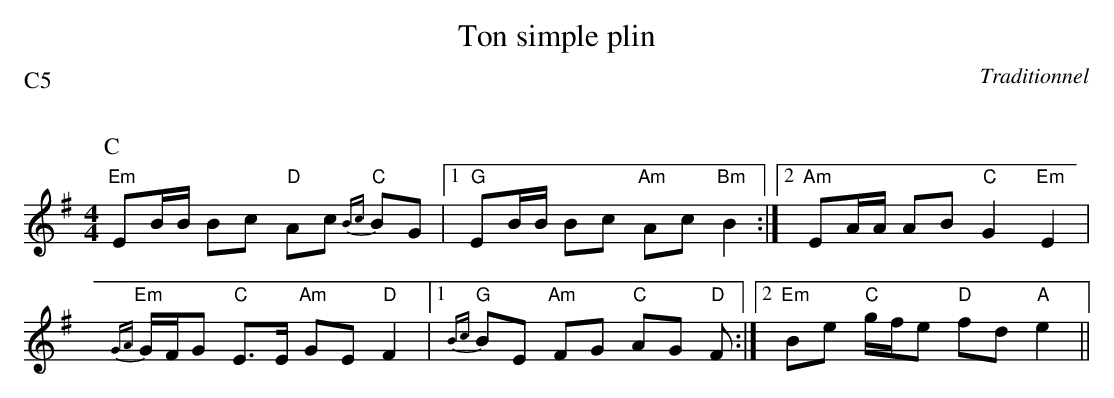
X:1
T:Ton simple plin
C:Traditionnel
Q:C2=160
P:C5
M:4/4
K:Em
P:C
\large
"Em"EB/2B/2 sBsc "D"Ac "C"s{Bc}sBG |1 "G"EB/2B/2 sBsc "Am"Ac "Bm"B2 \
:|2 "Am"EA/2A/2 AB "C"G2 "Em"E2|
"Em"s{GA}sG/2F/2G "C"E>E "Am"GE "D"F2 |1 "G"s{Bc}sBE "Am"sFsG "C"AG "D"F \
:|2 "Em"Be "C"sg/2sf/2e "D"fd "A"e2 ||
\bigskip
